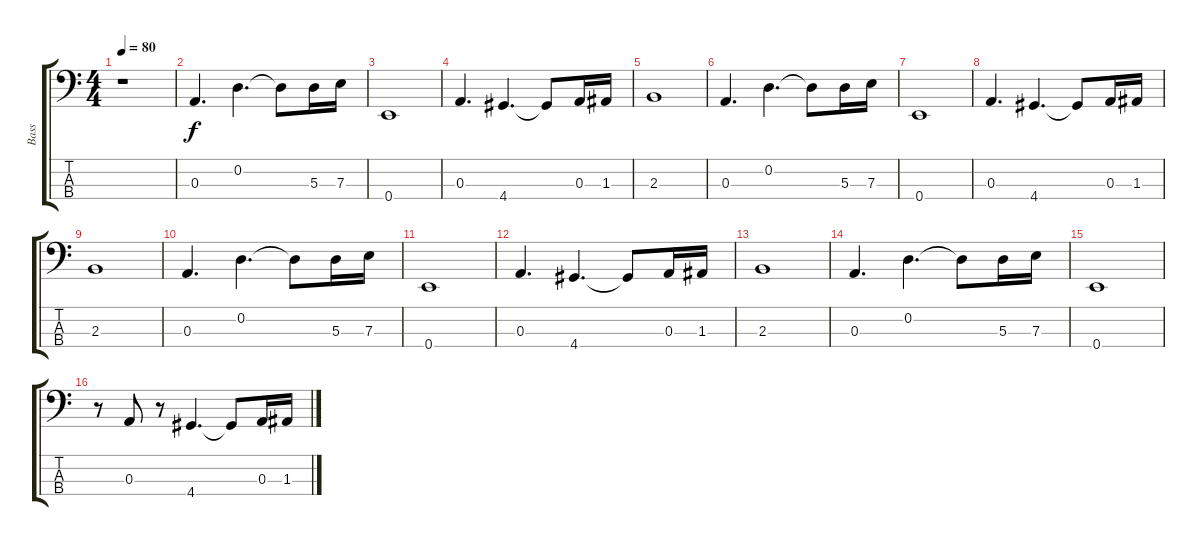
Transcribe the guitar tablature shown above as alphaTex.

\track ("Bass" "Bass") {instrument fretlessbass}
\staff {score tabs}
\tuning (G2 D2 A1 E1) {hide}
\ts (4 4)
\tempo 80
\clef f4
\ks c
r.1{dy f volume 8 instrument fretlessbass} |
0.3.4{d} 0.2.4{d} 0.2{t}.8 5.3.16 7.3.16 |
0.4.1 |
0.3.4{d} 4.4.4{d} 4.4{t}.8 0.3.16 1.3.16 |
2.3.1 |
0.3.4{d} 0.2.4{d} 0.2{t}.8 5.3.16 7.3.16 |
0.4.1 |
0.3.4{d} 4.4.4{d} 4.4{t}.8 0.3.16 1.3.16 |
2.3.1 |
0.3.4{d} 0.2.4{d} 0.2{t}.8 5.3.16 7.3.16 |
0.4.1 |
0.3.4{d} 4.4.4{d} 4.4{t}.8 0.3.16 1.3.16 |
2.3.1 |
0.3.4{d} 0.2.4{d} 0.2{t}.8 5.3.16 7.3.16 |
0.4.1 |
r.8 0.3.8 r.8 4.4.4{d} 4.4{t}.8 0.3.16 1.3.16
